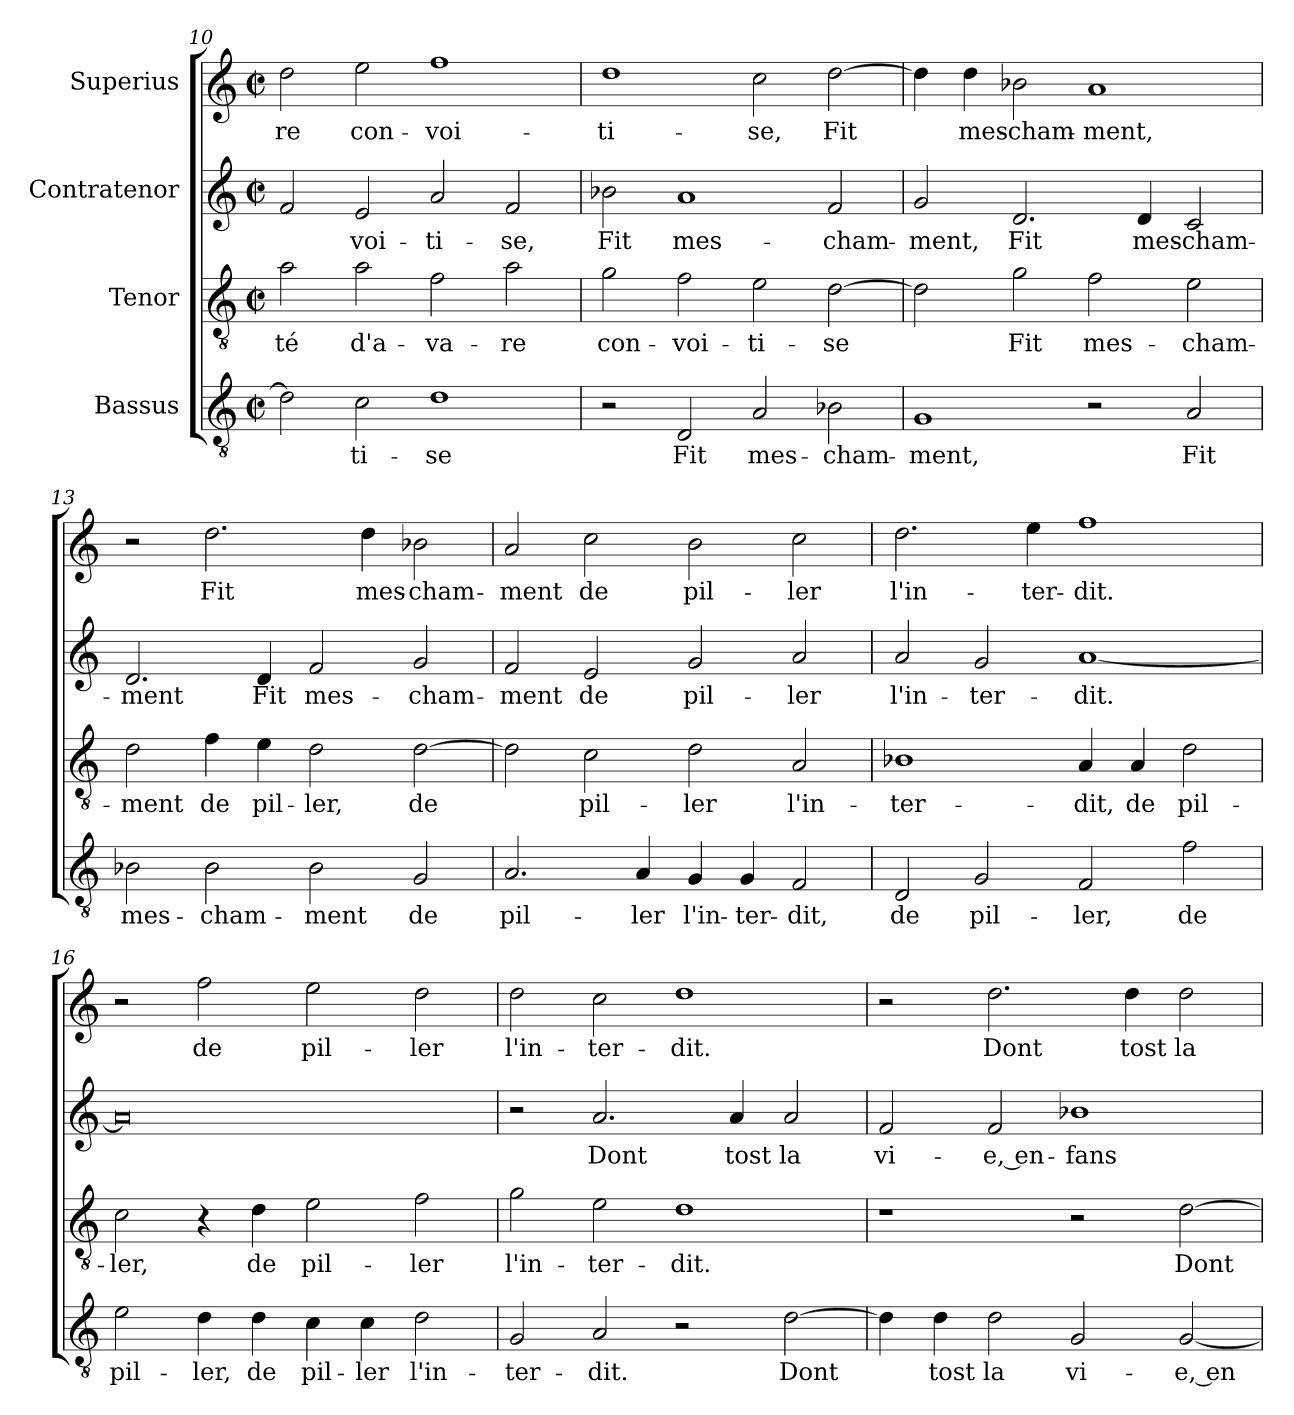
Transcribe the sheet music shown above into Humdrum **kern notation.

**kern	**text	**kern	**text	**kern	**text	**kern	**text
*part4	*part4	*part3	*part3	*part2	*part2	*part1	*part1
*staff4	*staff4	*staff3	*staff3	*staff2	*staff2	*staff1	*staff1
*I"Bassus	*	*I"Tenor	*	*I"Contratenor	*	*I"Superius	*
*clefGv2	*	*clefGv2	*	*clefG2	*	*clefG2	*
*k[]	*	*k[]	*	*k[]	*	*k[]	*
*C:	*	*C:	*	*C:	*	*C:	*
*M2/2	*	*M2/2	*	*M2/2	*	*M2/2	*
*met(c|)	*	*met(c|)	*	*met(c|)	*	*met(c|)	*
=10	=10	=10	=10	=10	=10	=10	=10
2d\]	.	2a\	-té	2f/	.	2dd\	-re
2c\	-ti-	2a\	d'a-	2e/	-voi-	2ee\	con-
1d\	-se	2f\	-va-	2a/	-ti-	1ff\	-voi-
.	.	2a\	-re	2f/	-se,	.	.
=11	=11	=11	=11	=11	=11	=11	=11
2r	.	2g\	con-	2b-X\	Fit	1dd\	-ti-
2D/	Fit	2f\	-voi-	1a/	mes-	.	.
2A/	mes-	2e\	-ti-	.	.	2cc\	-se,
2B-X\	-cham-	[2d\	-se	2f/	-cham-	[2dd\	Fit
!!LO:LB:g=z
=12	=12	=12	=12	=12	=12	=12	=12
1G/	-ment,	2d\]	.	2g/	-ment,	4dd\]	.
.	.	.	.	.	.	4dd\	mes-
.	.	2g\	Fit	2.d/	Fit	2b-X\	-cham-
2r	.	2f\	mes-	.	.	1a/	-ment,
.	.	.	.	4d/	mes-	.	.
2A/	Fit	2e\	-cham-	2c/	-cham-	.	.
=13	=13	=13	=13	=13	=13	=13	=13
2B-X\	mes-	2d\	-ment	2.d/	-ment	2r	.
2B-\	-cham-	4f\	de	.	.	2.dd\	Fit
.	.	4e\	pil-	4d/	Fit	.	.
2B-\	-ment	2d\	-ler,	2f/	mes-	.	.
.	.	.	.	.	.	4dd\	mes-
2G/	de	[2d\	de	2g/	-cham-	2b-X\	-cham-
=14	=14	=14	=14	=14	=14	=14	=14
2.A/	pil-	2d\]	.	2f/	-ment	2a/	-ment
.	.	2c\	pil-	2e/	de	2cc\	de
4A/	-ler	.	.	.	.	.	.
4G/	l'in-	2d\	-ler	2g/	pil-	2b\	pil-
4G/	-ter-	.	.	.	.	.	.
2F/	-dit,	2A/	l'in-	2a/	-ler	2cc\	-ler
=15	=15	=15	=15	=15	=15	=15	=15
2D/	de	1B-X\	-ter-	2a/	l'in-	2.dd\	l'in-
2G/	pil-	.	.	2g/	-ter-	.	.
.	.	.	.	.	.	4ee\	-ter-
2F/	-ler,	4A/	-dit,	[1a/	-dit.	1ff\	-dit.
.	.	4A/	de	.	.	.	.
2f\	de	2d\	pil-	.	.	.	.
!!LO:PB:g=z
=16	=16	=16	=16	=16	=16	=16	=16
2e\	pil-	2c\	-ler,	0a/]	.	2r	.
4d\	-ler,	4r	.	.	.	2ff\	de
4d\	de	4d\	de	.	.	.	.
4c\	pil-	2e\	pil-	.	.	2ee\	pil-
4c\	-ler	.	.	.	.	.	.
2d\	l'in-	2f\	-ler	.	.	2dd\	-ler
=17	=17	=17	=17	=17	=17	=17	=17
2G/	-ter-	2g\	l'in-	2r	.	2dd\	l'in-
2A/	-dit.	2e\	-ter-	2.a/	Dont	2cc\	-ter-
2r	.	1d\	-dit.	.	.	1dd\	-dit.
.	.	.	.	4a/	tost	.	.
[2d\	Dont	.	.	2a/	la	.	.
=18	=18	=18	=18	=18	=18	=18	=18
4d\]	.	1r	.	2f/	vi-	2r	.
4d\	tost	.	.	.	.	.	.
2d\	la	.	.	2f/	-e, en-	2.dd\	Dont
2G/	vi-	2r	.	1b-X\	-fans	.	.
.	.	.	.	.	.	4dd\	tost
[2G/	-e, en-	[2d\	Dont	.	.	2dd\	la
=	=	=	=	=	=	=	=
*-	*-	*-	*-	*-	*-	*-	*-
